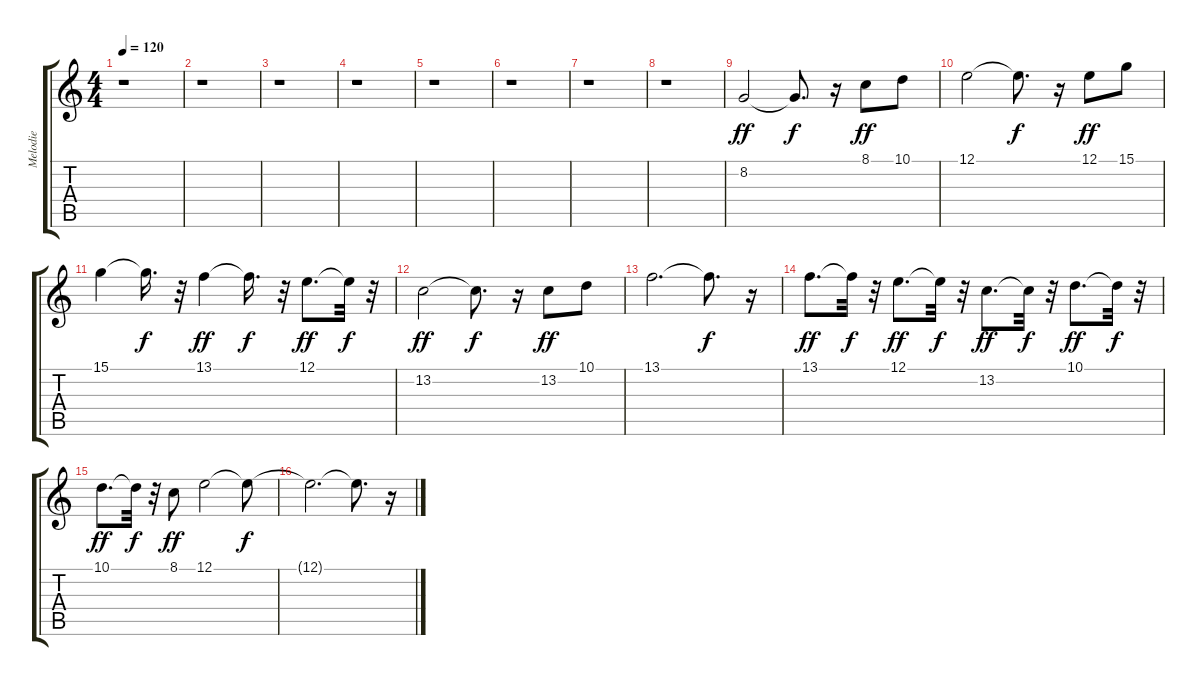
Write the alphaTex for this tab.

\track ("Melodie" "Melodie") {instrument shakuhachi}
\staff {score tabs}
\tuning (E4 B3 G3 D3 A2 E2) {hide}
\ts (4 4)
\tempo 120
\clef g2
\ks c
r.1{dy ff instrument shakuhachi} |
r.1 |
r.1 |
r.1 |
r.1 |
r.1 |
r.1 |
r.1 |
8.2.2 8.2{t}.8{d dy f} r.16 8.1.8{dy ff} 10.1.8 |
12.1.2 12.1{t}.8{d dy f} r.16 12.1.8{dy ff} 15.1.8 |
15.1.4 15.1{t}.16{d dy f} r.32 13.1.4{dy ff} 13.1{t}.16{d dy f} r.32 12.1.8{d dy ff} 12.1{t}.32{dy f} r.32 |
13.2.2{dy ff} 13.2{t}.8{d dy f} r.16 13.2.8{dy ff} 10.1.8 |
13.1.2{d} 13.1{t}.8{d dy f} r.16 |
13.1.8{d dy ff} 13.1{t}.32{dy f} r.32 12.1.8{d dy ff} 12.1{t}.32{dy f} r.32 13.2.8{d dy ff} 13.2{t}.32{dy f} r.32 10.1.8{d dy ff} 10.1{t}.32{dy f} r.32 |
10.1.8{d dy ff} 10.1{t}.32{dy f} r.32 8.1.8{dy ff} 12.1.2 12.1{t}.8{dy f} |
12.1{t}.2{d} 12.1{t}.8{d} r.16
